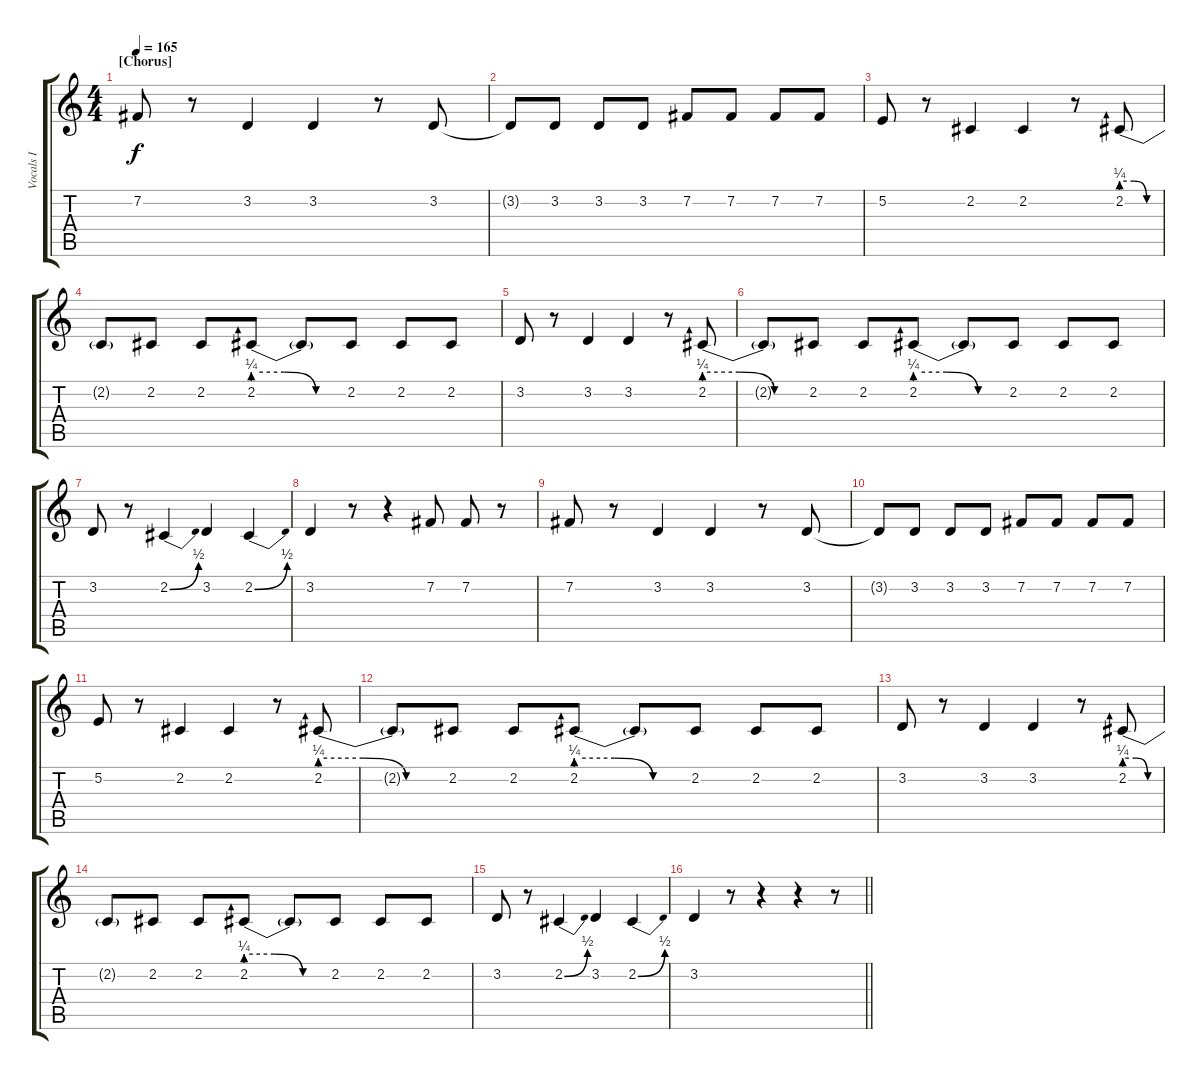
\track ("Vocals I" "Vocals I") {instrument lead1square}
\staff {score tabs}
\tuning (E4 B3 G3 D3 A2 E2) {hide}
\ts (4 4)
\section ("" "[Chorus]")
\tempo 165
\clef g2
\ks c
7.2.8{dy f} r.8 3.2.4 3.2.4 r.8 3.2.8 |
3.2{t}.8 3.2.8 3.2.8 3.2.8 7.2.8 7.2.8 7.2.8 7.2.8 |
5.2.8 r.8 2.2.4 2.2.4 r.8 2.2{be (custom 0 1 20 1 40 0 60 0)}.8 |
2.2{t}.8 2.2.8 2.2.8 2.2{be (custom 0 1 20 1 40 0 60 0)}.8 2.2{t}.8 2.2.8 2.2.8 2.2.8 |
3.2.8 r.8 3.2.4 3.2.4 r.8 2.2{be (custom 0 1 20 1 40 0 60 0)}.8 |
2.2{t}.8 2.2.8 2.2.8 2.2{be (custom 0 1 20 1 40 0 60 0)}.8 2.2{t}.8 2.2.8 2.2.8 2.2.8 |
3.2.8 r.8 2.2{be (bend 0 0 60 2)}.4 3.2.4 2.2{be (bend 0 0 60 2)}.4 |
3.2.4 r.8 r.4 7.2.8 7.2.8 r.8 |
7.2.8 r.8 3.2.4 3.2.4 r.8 3.2.8 |
3.2{t}.8 3.2.8 3.2.8 3.2.8 7.2.8 7.2.8 7.2.8 7.2.8 |
5.2.8 r.8 2.2.4 2.2.4 r.8 2.2{be (custom 0 1 20 1 40 0 60 0)}.8 |
2.2{t}.8 2.2.8 2.2.8 2.2{be (custom 0 1 20 1 40 0 60 0)}.8 2.2{t}.8 2.2.8 2.2.8 2.2.8 |
3.2.8 r.8 3.2.4 3.2.4 r.8 2.2{be (custom 0 1 20 1 40 0 60 0)}.8 |
2.2{t}.8 2.2.8 2.2.8 2.2{be (custom 0 1 20 1 40 0 60 0)}.8 2.2{t}.8 2.2.8 2.2.8 2.2.8 |
3.2.8 r.8 2.2{be (bend 0 0 60 2)}.4 3.2.4 2.2{be (bend 0 0 60 2)}.4 |
\barLineRight lightlight
3.2.4 r.8 r.4 r.4 r.8
